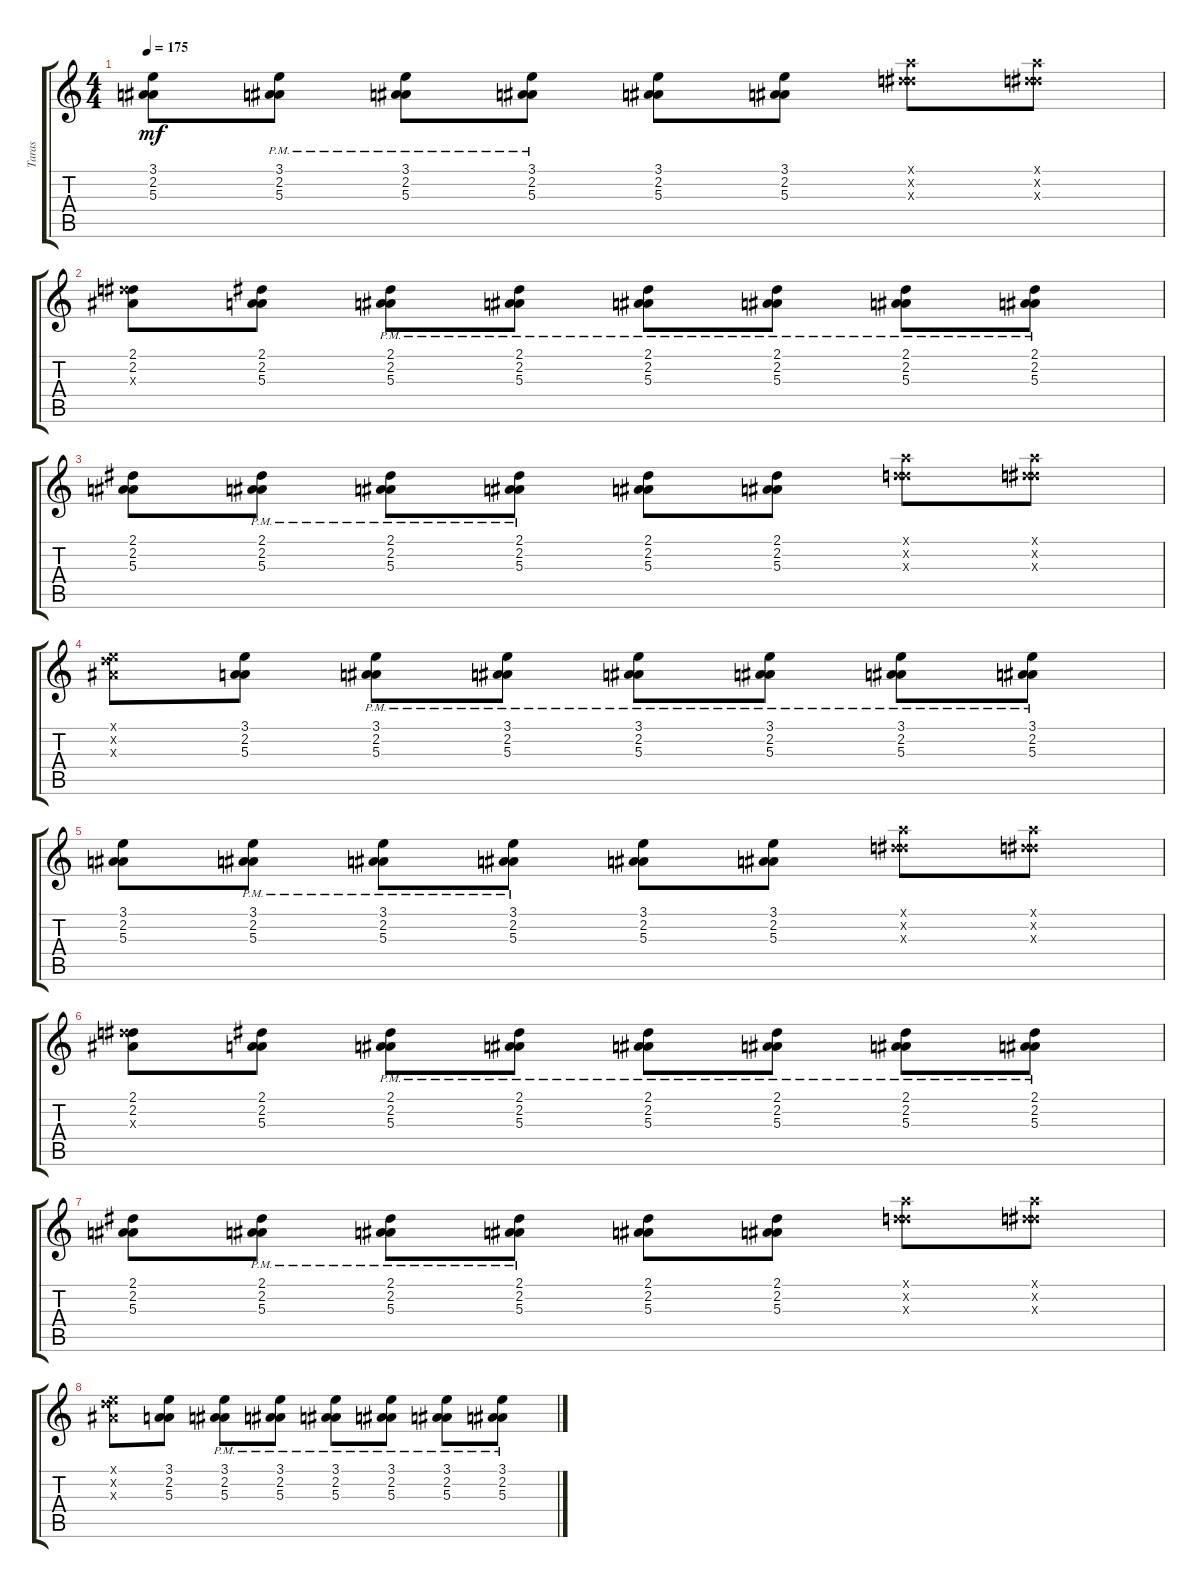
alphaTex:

\track ("Taras" "Taras") {instrument distortionguitar}
\staff {score tabs}
\tuning (Db4 Ab3 E3 B2 Gb2 B1) {hide}
\ts (4 4)
\tempo 175
\clef g2
\ks c
(3.1 2.2 5.3).8{dy mf} (3.1{pm} 2.2{pm} 5.3).8 (3.1{pm} 2.2{pm} 5.3{pm}).8 (3.1{pm} 2.2{pm} 5.3{pm}).8 (3.1 2.2 5.3).8 (3.1 2.2 5.3).8 (8.1{x} 7.2{x} 10.3{x}).8 (8.1{x} 7.2{x} 10.3{x}).8 |
(2.1 2.2 10.3{x}).8 (2.1 2.2 5.3).8 (2.1{pm} 2.2{pm} 5.3).8 (2.1{pm} 2.2{pm} 5.3{pm}).8 (2.1{pm} 2.2{pm} 5.3{pm}).8 (2.1{pm} 2.2{pm} 5.3{pm}).8 (2.1{pm} 2.2{pm} 5.3{pm}).8 (2.1{pm} 2.2{pm} 5.3{pm}).8 |
(2.1 2.2 5.3).8 (2.1{pm} 2.2{pm} 5.3).8 (2.1{pm} 2.2{pm} 5.3{pm}).8 (2.1{pm} 2.2{pm} 5.3{pm}).8 (2.1 2.2 5.3).8 (2.1 2.2 5.3).8 (8.1{x} 7.2{x} 10.3{x}).8 (8.1{x} 7.2{x} 10.3{x}).8 |
(3.1{x} 2.2{x} 10.3{x}).8 (3.1 2.2 5.3).8 (3.1{pm} 2.2{pm} 5.3).8 (3.1{pm} 2.2{pm} 5.3{pm}).8 (3.1{pm} 2.2{pm} 5.3{pm}).8 (3.1{pm} 2.2{pm} 5.3{pm}).8 (3.1{pm} 2.2{pm} 5.3{pm}).8 (3.1{pm} 2.2{pm} 5.3{pm}).8 |
(3.1 2.2 5.3).8 (3.1{pm} 2.2{pm} 5.3).8 (3.1{pm} 2.2{pm} 5.3{pm}).8 (3.1{pm} 2.2{pm} 5.3{pm}).8 (3.1 2.2 5.3).8 (3.1 2.2 5.3).8 (8.1{x} 7.2{x} 10.3{x}).8 (8.1{x} 7.2{x} 10.3{x}).8 |
(2.1 2.2 10.3{x}).8 (2.1 2.2 5.3).8 (2.1{pm} 2.2{pm} 5.3).8 (2.1{pm} 2.2{pm} 5.3{pm}).8 (2.1{pm} 2.2{pm} 5.3{pm}).8 (2.1{pm} 2.2{pm} 5.3{pm}).8 (2.1{pm} 2.2{pm} 5.3{pm}).8 (2.1{pm} 2.2{pm} 5.3{pm}).8 |
(2.1 2.2 5.3).8 (2.1{pm} 2.2{pm} 5.3).8 (2.1{pm} 2.2{pm} 5.3{pm}).8 (2.1{pm} 2.2{pm} 5.3{pm}).8 (2.1 2.2 5.3).8 (2.1 2.2 5.3).8 (8.1{x} 7.2{x} 10.3{x}).8 (8.1{x} 7.2{x} 10.3{x}).8 |
(3.1{x} 2.2{x} 10.3{x}).8 (3.1 2.2 5.3).8 (3.1{pm} 2.2{pm} 5.3).8 (3.1{pm} 2.2{pm} 5.3{pm}).8 (3.1{pm} 2.2{pm} 5.3{pm}).8 (3.1{pm} 2.2{pm} 5.3{pm}).8 (3.1{pm} 2.2{pm} 5.3{pm}).8 (3.1{pm} 2.2{pm} 5.3{pm}).8
